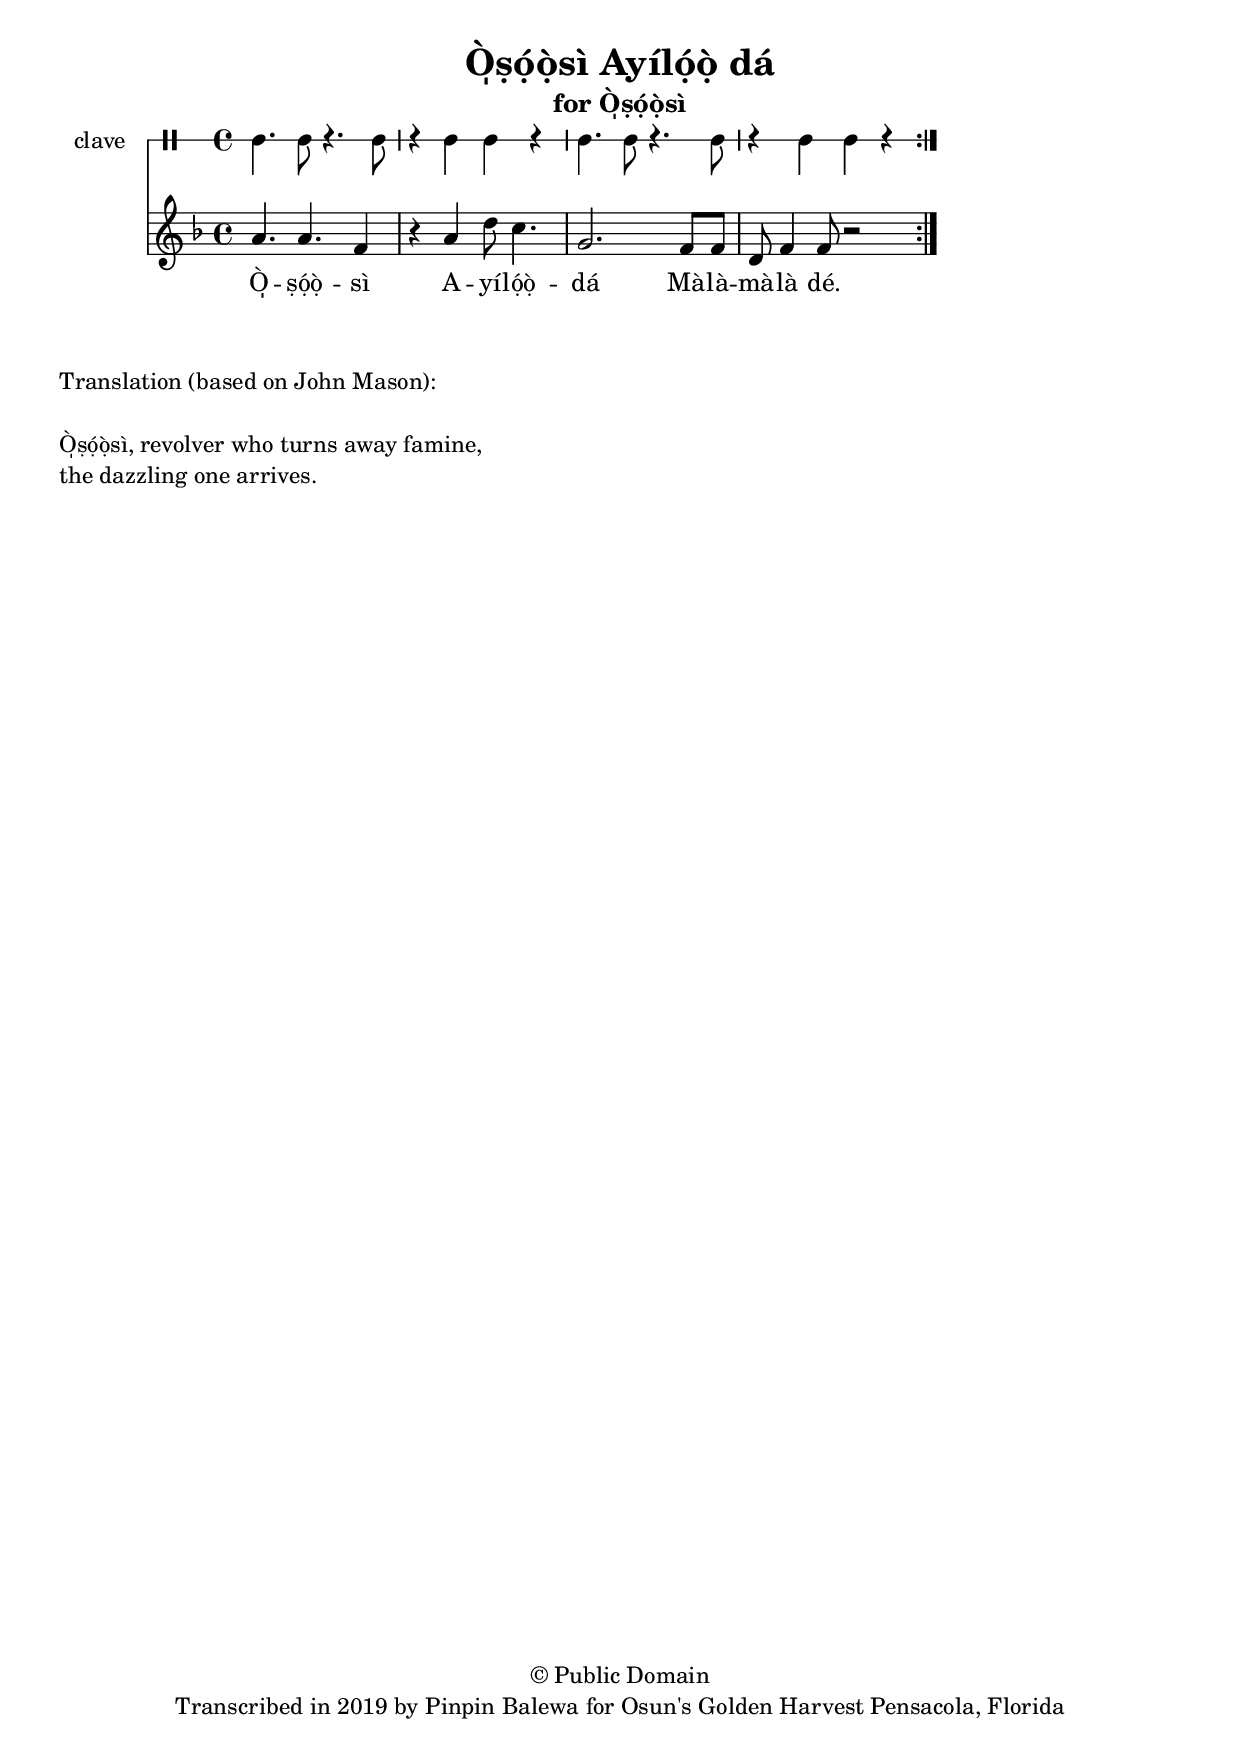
\version "2.18.2"

\header {
	title = "Ò̩ṣọ́ọ̀sì Ayílọ́ọ̀ dá"
	subtitle = "for Ò̩ṣọ́ọ̀sì"
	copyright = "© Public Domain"
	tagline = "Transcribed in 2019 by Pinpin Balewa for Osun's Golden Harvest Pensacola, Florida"
}

melody = \relative c'' {
  \clef treble
  \key f \major
  \time 4/4
  \set Score.voltaSpannerDuration = #(ly:make-moment 4/4)
	\new Voice = "words" {			
			\repeat volta 2 {
				a4. a f4 | r a d8 c4. | % Ò̩ṣọ́ọ̀sì Ayílọ́ọ̀
				g2. f8 f | d f4 f8 r2 | % dá Màlàmàlà dé.
			}
		}
}

text =  \lyricmode {
	Ò̩ -- ṣọ́ọ̀ -- sì A -- yí -- lọ́ọ̀ -- dá 
	Mà -- là -- mà -- là dé.
}

clavebeat = \drummode {
	cl4. cl8 r4. cl8 | r4 cl4 cl r | cl4. cl8 r4. cl8 | r4 cl4 cl r | 
}

\score {
  <<
  	\new DrumStaff \with {
  		drumStyleTable = #timbales-style
  		\override StaffSymbol.line-count = #1
  	}
  		<<
  		\set Staff.instrumentName = #"clave"
		\clavebeat 
		>>
    \new Staff  {
    	\new Voice = "one" { \melody }
  	}
  	
    \new Lyrics \lyricsto "words" \text
  >>
}

\markup {
    \column {
        \line { \null }
        \line { Translation (based on John Mason): }
        \line { \null }
        \line { Ò̩ṣọ́ọ̀sì, revolver who turns away famine, }
        \line { the dazzling one arrives. }
    }
}